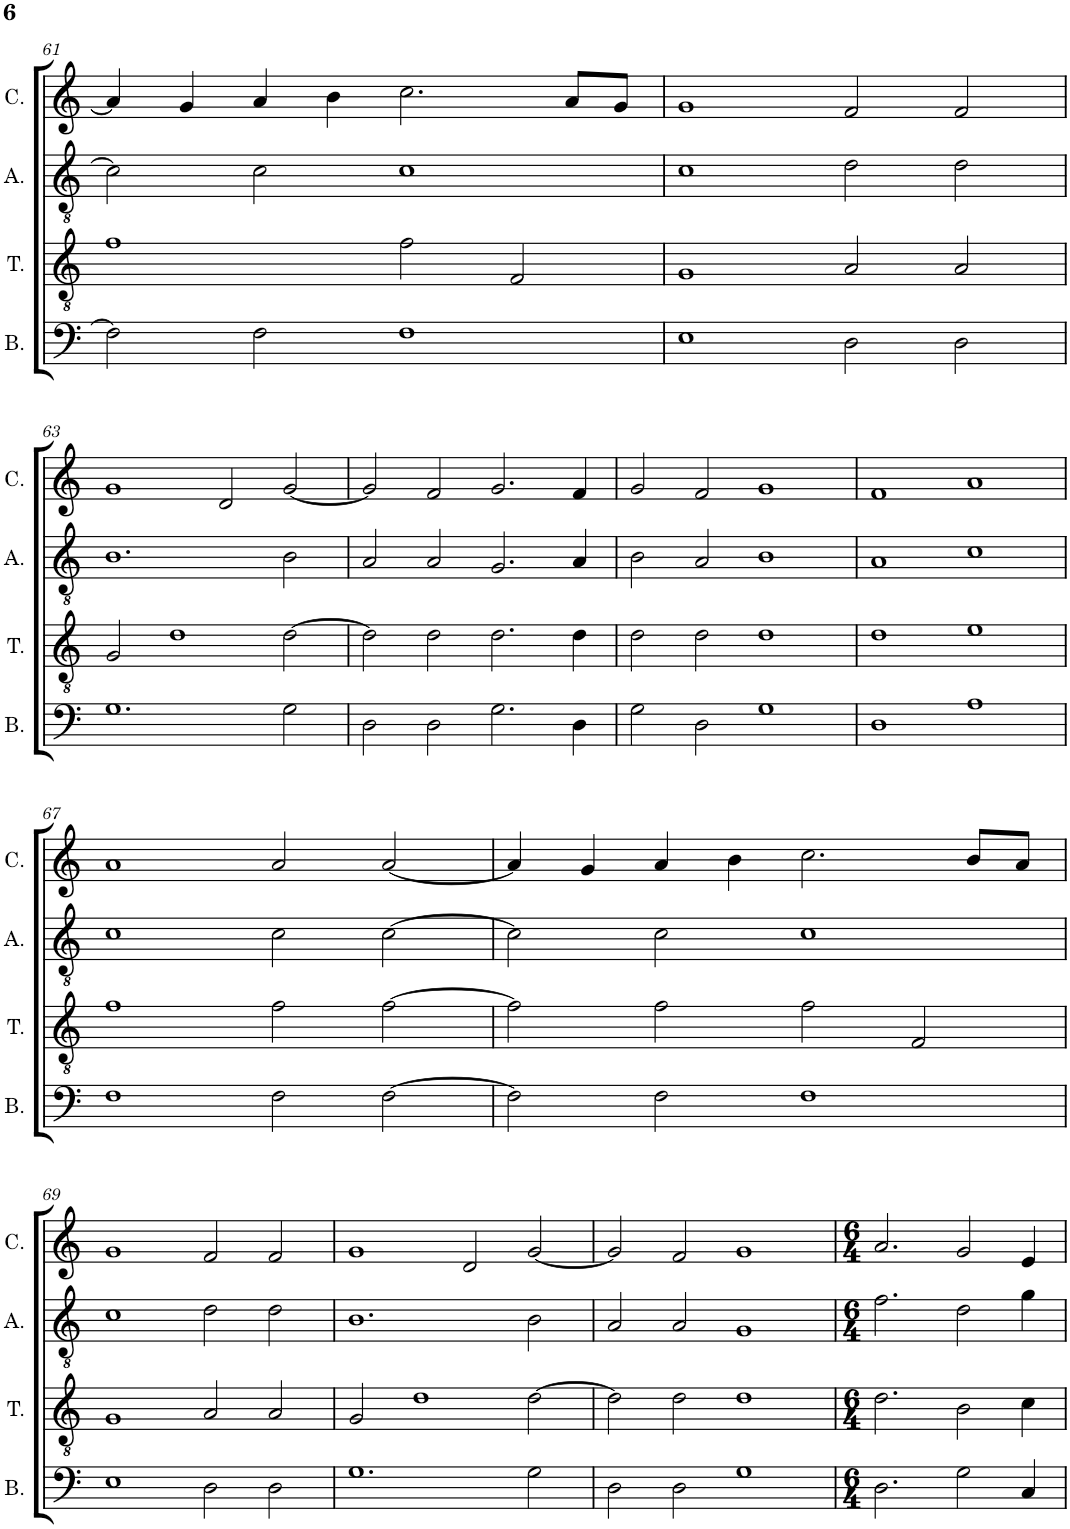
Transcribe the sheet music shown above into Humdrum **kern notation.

**kern	**kern	**kern	**kern
*part4	*part3	*part2	*part1
*staff4	*staff3	*staff2	*staff1
*I"Bassus	*I"Tenor	*I"Altus	*I"Cantus
*I'B.	*I'T.	*I'A.	*I'C.
!!LO:PB:g=z
*clefF4	*clefGv2	*clefGv2	*clefG2
*k[]	*k[]	*k[]	*k[]
*M2/1	*M2/1	*M2/1	*M2/1
=61	=61	=61	=61
2F\]	1f	2c\]	4a/]
.	.	.	4g/
2F\	.	2c\	4a/
.	.	.	4b\
1F	2f\	1c	2.cc\
.	2F/	.	.
.	.	.	8a/L
.	.	.	8g/J
=62	=62	=62	=62
1E	1G	1c	1g
2D\	2A/	2d\	2f/
2D\	2A/	2d\	2f/
!!LO:LB:g=z
=63	=63	=63	=63
1.G	2G/	1.B	1g
.	1d	.	.
.	.	.	2d/
2G\	[2d\	2B\	[2g/
=64	=64	=64	=64
2D\	2d\]	2A/	2g/]
2D\	2d\	2A/	2f/
2.G\	2.d\	2.G/	2.g/
4D\	4d\	4A/	4f/
=65	=65	=65	=65
2G\	2d\	2B\	2g/
2D\	2d\	2A/	2f/
1G	1d	1B	1g
=66	=66	=66	=66
1D	1d	1A	1f
1A	1e	1c	1a
!!LO:LB:g=z
=67	=67	=67	=67
1F	1f	1c	1a
2F\	2f\	2c\	2a/
[2F\	[2f\	[2c\	[2a/
=68	=68	=68	=68
2F\]	2f\]	2c\]	4a/]
.	.	.	4g/
2F\	2f\	2c\	4a/
.	.	.	4b\
1F	2f\	1c	2.cc\
.	2F/	.	.
.	.	.	8b/L
.	.	.	8a/J
!!LO:LB:g=z
=69	=69	=69	=69
1E	1G	1c	1g
2D\	2A/	2d\	2f/
2D\	2A/	2d\	2f/
=70	=70	=70	=70
1.G	2G/	1.B	1g
.	1d	.	.
.	.	.	2d/
2G\	[2d\	2B\	[2g/
=71	=71	=71	=71
2D\	2d\]	2A/	2g/]
2D\	2d\	2A/	2f/
1G	1d	1G	1g
=72	=72	=72	=72
*M6/4	*M6/4	*M6/4	*M6/4
2.D\	2.d\	2.f\	2.a/
2G\	2B\	2d\	2g/
4C/	4c\	4g\	4e/
=	=	=	=
*-	*-	*-	*-
